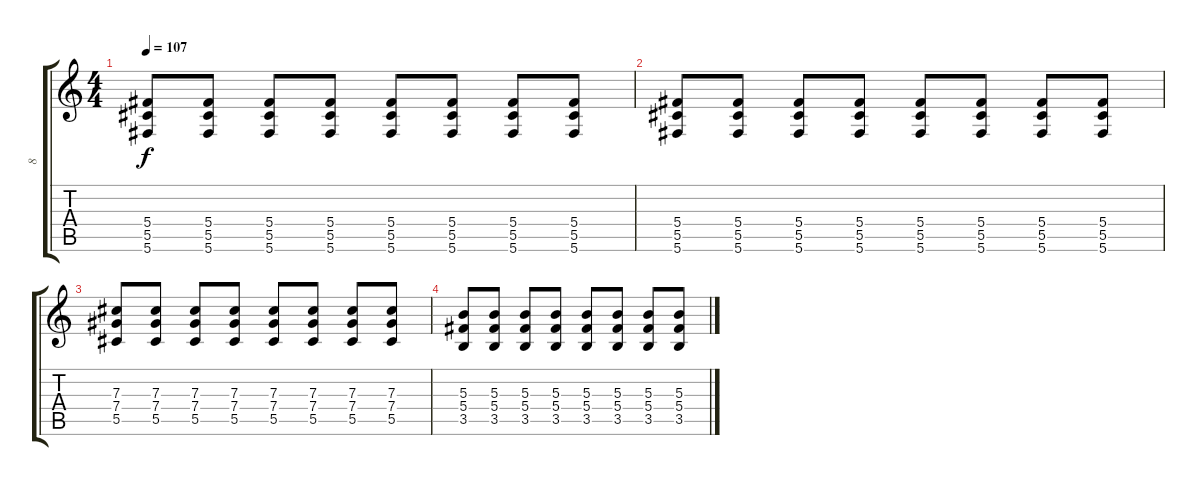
\track ("8" "8") {instrument distortionguitar}
\staff {score tabs}
\tuning (Eb4 Bb3 Gb3 Db3 Ab2 Db2) {hide}
\ts (4 4)
\tempo 107
\clef g2
\ks c
(5.4 5.5 5.6).8{dy f} (5.4 5.5 5.6).8 (5.4 5.5 5.6).8 (5.4 5.5 5.6).8 (5.4 5.5 5.6).8 (5.4 5.5 5.6).8 (5.4 5.5 5.6).8 (5.4 5.5 5.6).8 |
(5.4 5.5 5.6).8 (5.4 5.5 5.6).8 (5.4 5.5 5.6).8 (5.4 5.5 5.6).8 (5.4 5.5 5.6).8 (5.4 5.5 5.6).8 (5.4 5.5 5.6).8 (5.4 5.5 5.6).8 |
(7.3 7.4 5.5).8 (7.3 7.4 5.5).8 (7.3 7.4 5.5).8 (7.3 7.4 5.5).8 (7.3 7.4 5.5).8 (7.3 7.4 5.5).8 (7.3 7.4 5.5).8 (7.3 7.4 5.5).8 |
(5.3 5.4 3.5).8 (5.3 5.4 3.5).8 (5.3 5.4 3.5).8 (5.3 5.4 3.5).8 (5.3 5.4 3.5).8 (5.3 5.4 3.5).8 (5.3 5.4 3.5).8 (5.3 5.4 3.5).8
